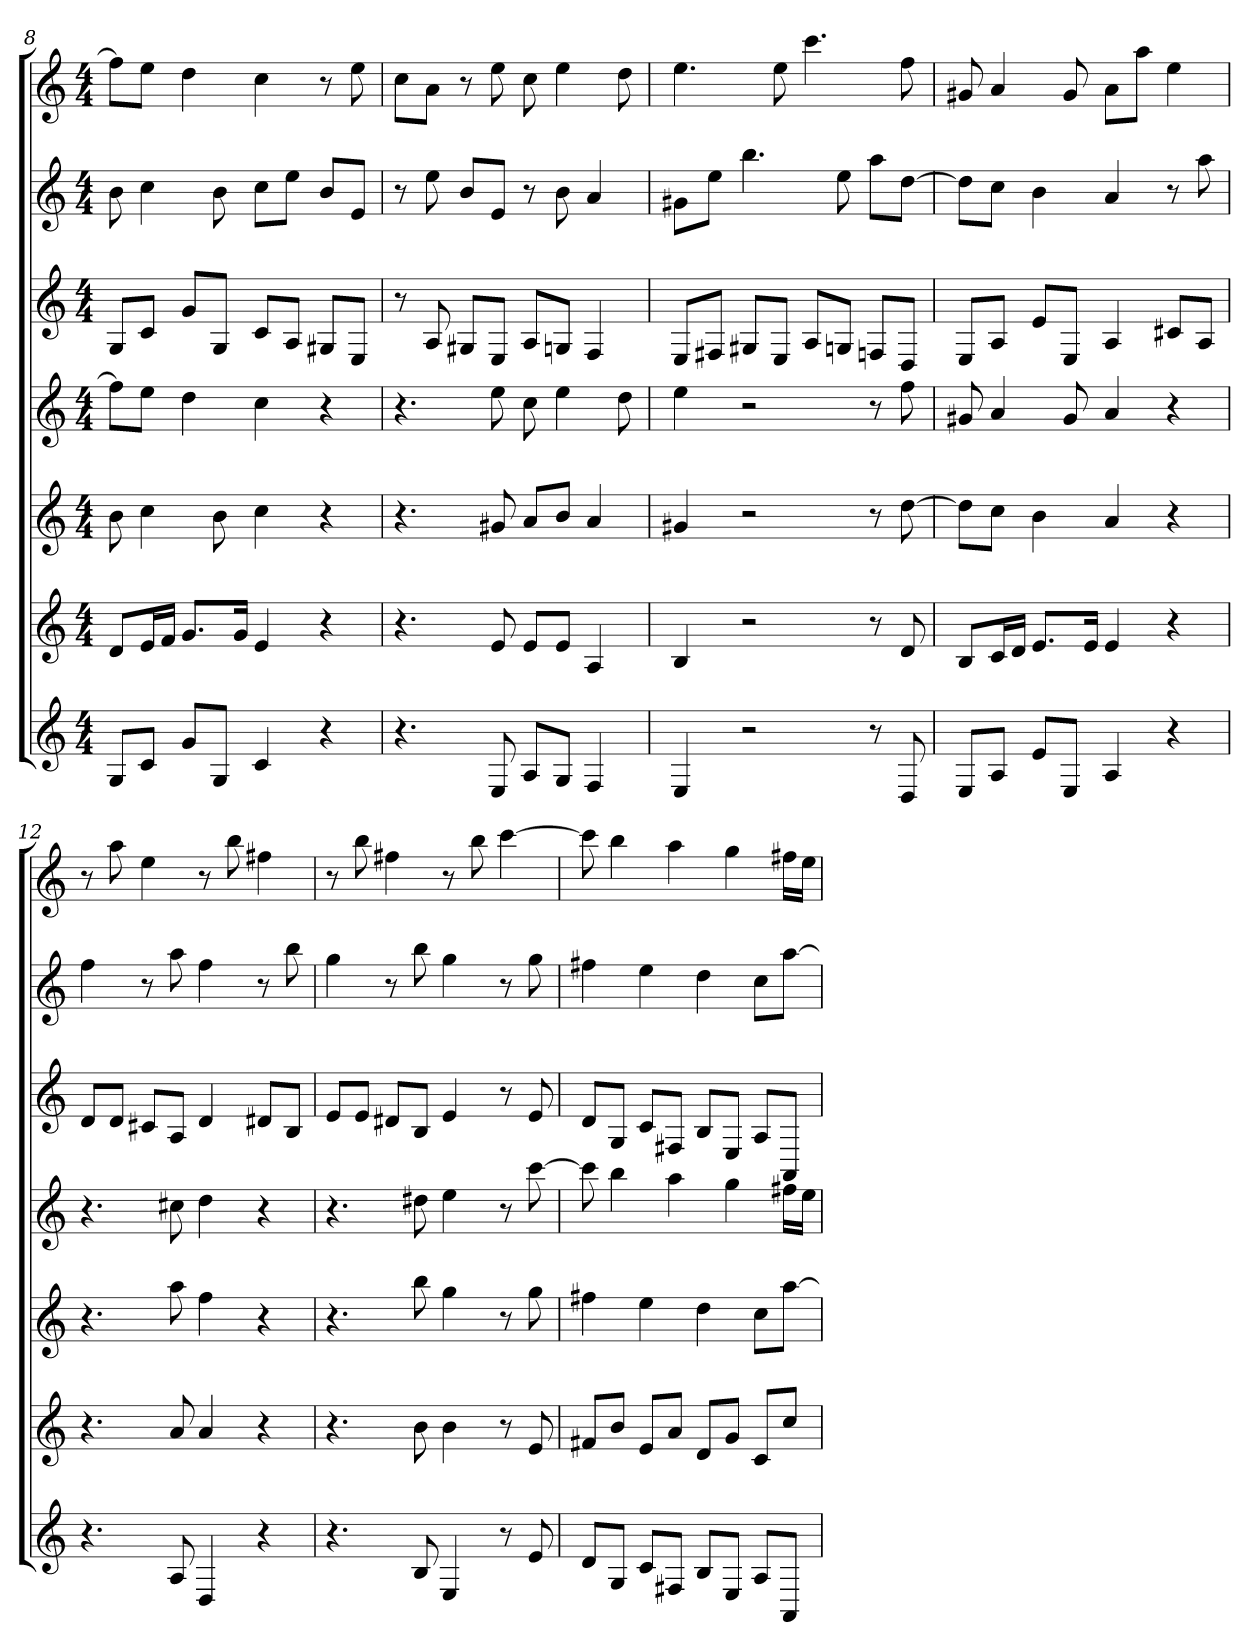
**kern	**kern	**kern	**kern	**kern	**kern	**kern
*part7	*part6	*part5	*part4	*part3	*part2	*part1
*staff7	*staff6	*staff5	*staff4	*staff3	*staff2	*staff1
*k[]	*k[]	*k[]	*k[]	*k[]	*k[]	*k[]
*C:	*C:	*C:	*C:	*C:	*C:	*C:
*M4/4	*M4/4	*M4/4	*M4/4	*M4/4	*M4/4	*M4/4
=8	=8	=8	=8	=8	=8	=8
8GL	8dL	8b	8ffL]	8GL	8b	8ffL]
8cJ	16eL	4cc	8eeJ	8cJ	4cc	8eeJ
.	16fJJ	.	.	.	.	.
8gL	8.gL	.	4dd	8gL	.	4dd
8GJ	.	8b	.	8GJ	8b	.
.	16gJk	.	.	.	.	.
4c	4e	4cc	4cc	8cL	8ccL	4cc
.	.	.	.	8AJ	8eeJ	.
4r	4r	4r	4r	8G#XL	8bL	8r
.	.	.	.	8EJ	8eJ	8ee
=9	=9	=9	=9	=9	=9	=9
4.r	4.r	4.r	4.r	8r	8r	8ccL
.	.	.	.	8A	8ee	8aJ
.	.	.	.	8G#XL	8bL	8r
8E	8e	8g#X	8ee	8EJ	8eJ	8ee
8AL	8eL	8aL	8cc	8AL	8r	8cc
8GJ	8eJ	8bJ	4ee	8GnJ	8b	4ee
4F	4A	4a	.	4F	4a	.
.	.	.	8dd	.	.	8dd
=10	=10	=10	=10	=10	=10	=10
4E	4B	4g#X	4ee	8EL	8g#XL	4.ee
.	.	.	.	8F#XJ	8eeJ	.
2r	2r	2r	2r	8G#XL	4.bb	.
.	.	.	.	8EJ	.	8ee
.	.	.	.	8AL	.	4.ccc
.	.	.	.	8GnJ	8ee	.
8r	8r	8r	8r	8FnL	8aaL	.
8D	8d	[8dd	8ff	8DJ	[8ddJ	8ff
=11	=11	=11	=11	=11	=11	=11
8EL	8BL	8ddL]	8g#X	8EL	8ddL]	8g#X
8AJ	16cL	8ccJ	4a	8AJ	8ccJ	4a
.	16dJJ	.	.	.	.	.
8eL	8.eL	4b	.	8eL	4b	.
8EJ	.	.	8g#	8EJ	.	8g#
.	16eJk	.	.	.	.	.
4A	4e	4a	4a	4A	4a	8aL
.	.	.	.	.	.	8aaJ
4r	4r	4r	4r	8c#XL	8r	4ee
.	.	.	.	8AJ	8aa	.
=12	=12	=12	=12	=12	=12	=12
4.r	4.r	4.r	4.r	8dL	4ff	8r
.	.	.	.	8dJ	.	8aa
.	.	.	.	8c#XL	8r	4ee
8A	8a	8aa	8cc#X	8AJ	8aa	.
4D	4a	4ff	4dd	4d	4ff	8r
.	.	.	.	.	.	8bb
4r	4r	4r	4r	8d#XL	8r	4ff#X
.	.	.	.	8BJ	8bb	.
=13	=13	=13	=13	=13	=13	=13
4.r	4.r	4.r	4.r	8eL	4gg	8r
.	.	.	.	8eJ	.	8bb
.	.	.	.	8d#XL	8r	4ff#X
8B	8b	8bb	8dd#X	8BJ	8bb	.
4E	4b	4gg	4ee	4e	4gg	8r
.	.	.	.	.	.	8bb
8r	8r	8r	8r	8r	8r	[4ccc
8e	8e	8gg	[8ccc	8e	8gg	.
=14	=14	=14	=14	=14	=14	=14
8dL	8f#XL	4ff#X	8ccc]	8dL	4ff#X	8ccc]
8GJ	8bJ	.	4bb	8GJ	.	4bb
8cL	8eL	4ee	.	8cL	4ee	.
8F#XJ	8aJ	.	4aa	8F#XJ	.	4aa
8BL	8dL	4dd	.	8BL	4dd	.
8EJ	8gJ	.	4gg	8EJ	.	4gg
8AL	8cL	8ccL	.	8AL	8ccL	.
8AAJ	8ccJ	[8aaJ	16ff#XLL	8AAJ	[8aaJ	16ff#XLL
.	.	.	16eeJJ	.	.	16eeJJ
=	=	=	=	=	=	=
*-	*-	*-	*-	*-	*-	*-
